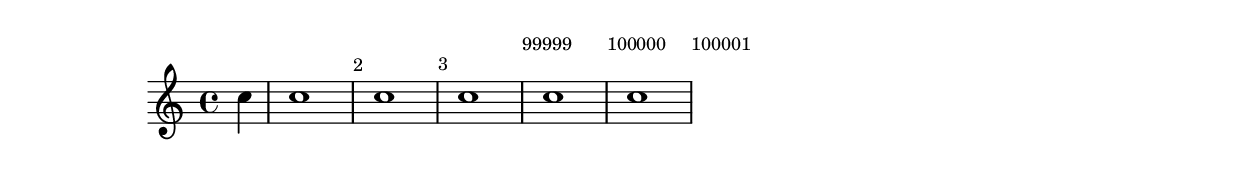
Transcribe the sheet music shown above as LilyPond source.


\version "2.11.51"

\header {

texidoc="Bar numbers may be set and their padding adjusted individually.  
The counting of bar numbers is started after the anacrusis.

To prevent clashes at the beginning of a line, the padding may have to 
be increased.
"

}

\layout {
  ragged-right = ##t
}

\relative c'' {
  \override Score.BarNumber #'break-visibility = #all-visible
  \partial 4 c4 
  c1 c c
  \set Score.currentBarNumber = #99999
  \override Score.BarNumber  #'padding = #3
  c1 c
}
